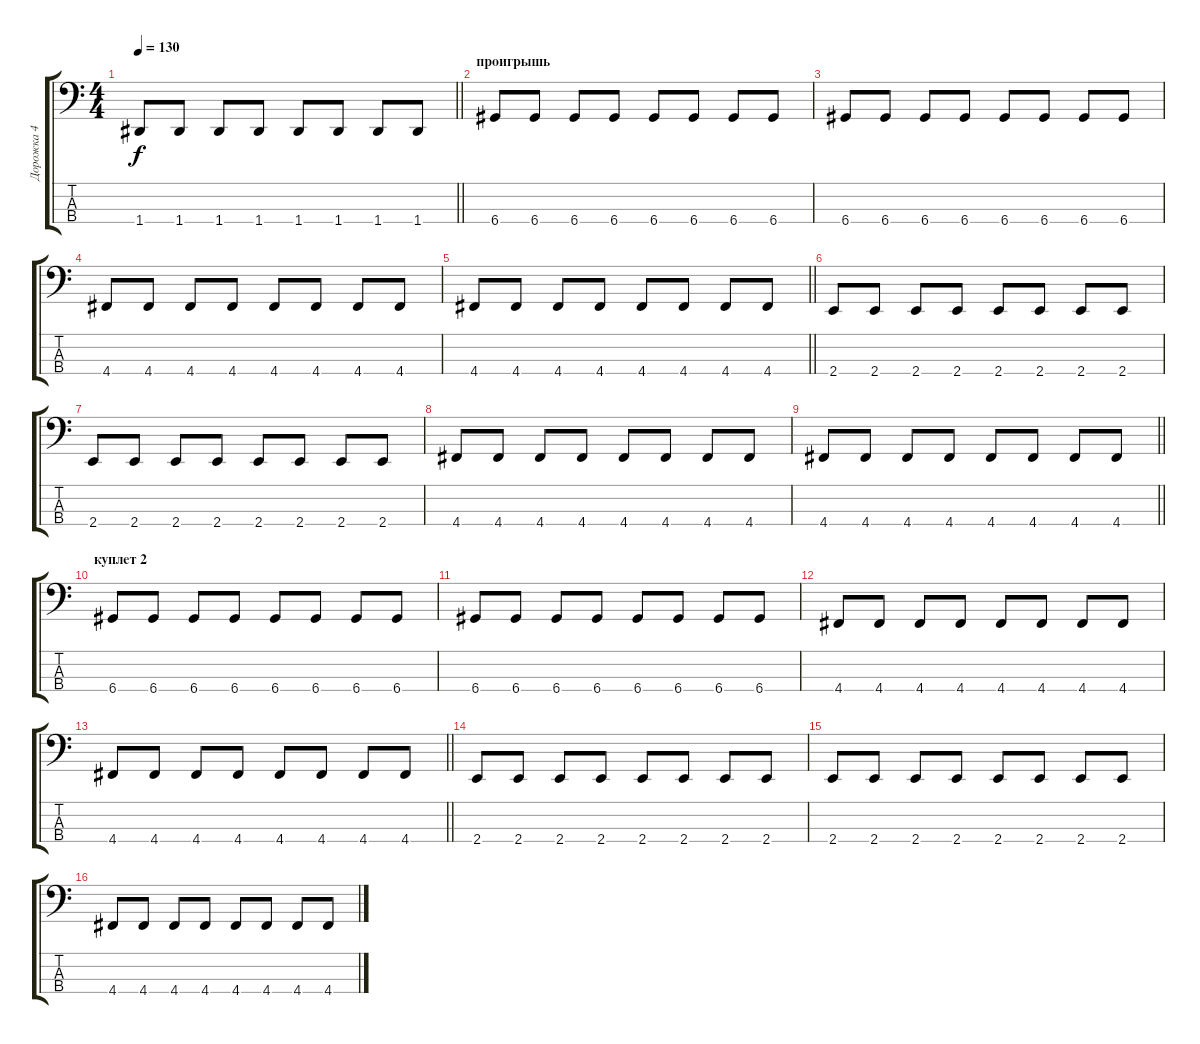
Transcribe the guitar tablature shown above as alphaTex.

\track ("Дорожка 4" "Дорожка 4") {instrument slapbass1}
\staff {score tabs}
\tuning (G2 D2 A1 D1) {hide}
\ts (4 4)
\tempo 130
\clef f4
\barLineRight lightlight
\ks c
1.4.8{dy f} 1.4.8 1.4.8 1.4.8 1.4.8 1.4.8 1.4.8 1.4.8 |
\section ("" "проигрышь")
6.4.8 6.4.8 6.4.8 6.4.8 6.4.8 6.4.8 6.4.8 6.4.8 |
6.4.8 6.4.8 6.4.8 6.4.8 6.4.8 6.4.8 6.4.8 6.4.8 |
4.4.8 4.4.8 4.4.8 4.4.8 4.4.8 4.4.8 4.4.8 4.4.8 |
\barLineRight lightlight
4.4.8 4.4.8 4.4.8 4.4.8 4.4.8 4.4.8 4.4.8 4.4.8 |
2.4.8 2.4.8 2.4.8 2.4.8 2.4.8 2.4.8 2.4.8 2.4.8 |
2.4.8 2.4.8 2.4.8 2.4.8 2.4.8 2.4.8 2.4.8 2.4.8 |
4.4.8 4.4.8 4.4.8 4.4.8 4.4.8 4.4.8 4.4.8 4.4.8 |
\barLineRight lightlight
4.4.8 4.4.8 4.4.8 4.4.8 4.4.8 4.4.8 4.4.8 4.4.8 |
\section ("" "куплет 2")
6.4.8 6.4.8 6.4.8 6.4.8 6.4.8 6.4.8 6.4.8 6.4.8 |
6.4.8 6.4.8 6.4.8 6.4.8 6.4.8 6.4.8 6.4.8 6.4.8 |
4.4.8 4.4.8 4.4.8 4.4.8 4.4.8 4.4.8 4.4.8 4.4.8 |
\barLineRight lightlight
4.4.8 4.4.8 4.4.8 4.4.8 4.4.8 4.4.8 4.4.8 4.4.8 |
2.4.8 2.4.8 2.4.8 2.4.8 2.4.8 2.4.8 2.4.8 2.4.8 |
2.4.8 2.4.8 2.4.8 2.4.8 2.4.8 2.4.8 2.4.8 2.4.8 |
4.4.8 4.4.8 4.4.8 4.4.8 4.4.8 4.4.8 4.4.8 4.4.8
